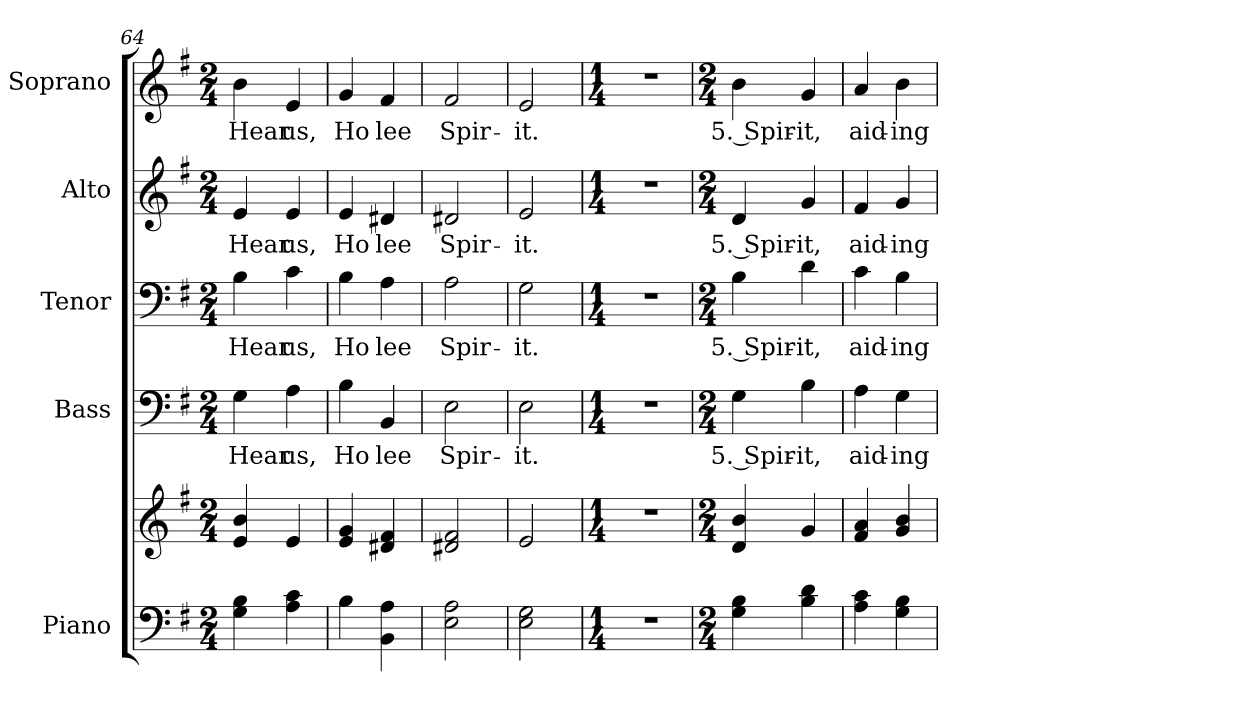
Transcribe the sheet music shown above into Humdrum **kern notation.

**kern	**kern	**kern	**text	**kern	**text	**kern	**text	**kern	**text
*part5	*part5	*part4	*part4	*part3	*part3	*part2	*part2	*part1	*part1
*staff6	*staff5	*staff4	*staff4	*staff3	*staff3	*staff2	*staff2	*staff1	*staff1
*I"Piano	*	*I"Bass	*	*I"Tenor	*	*I"Alto	*	*I"Soprano	*
*I'Pno.	*	*I'B.	*	*I'T.	*	*I'A.	*	*I'S.	*
*clefF4	*clefG2	*clefF4	*	*clefF4	*	*clefG2	*	*clefG2	*
*k[f#]	*k[f#]	*k[f#]	*	*k[f#]	*	*k[f#]	*	*k[f#]	*
*G:	*G:	*G:	*	*G:	*	*G:	*	*G:	*
*M2/4	*M2/4	*M2/4	*	*M2/4	*	*M2/4	*	*M2/4	*
=64	=64	=64	=64	=64	=64	=64	=64	=64	=64
!	!	!	!LO:LY:b:color=#000000	!	!	!	!	!	!
!	!	!	!	!	!LO:LY:b:color=#000000	!	!	!	!
!	!	!	!	!	!	!	!LO:LY:b:color=#000000	!	!
!	!	!	!	!	!	!	!	!	!LO:LY:b:color=#000000
4Gi\ 4Bi	4ei/ 4bi	4Gi\	Hear	4Bi\	Hear	4ei/	Hear	4bi\	Hear
!	!	!	!LO:LY:b:color=#000000	!	!	!	!	!	!
!	!	!	!	!	!LO:LY:b:color=#000000	!	!	!	!
!	!	!	!	!	!	!	!LO:LY:b:color=#000000	!	!
!	!	!	!	!	!	!	!	!	!LO:LY:b:color=#000000
4Ai\ 4ci	4ei/	4Ai\	us,	4ci\	us,	4ei/	us,	4ei/	us,
!!LO:PB:g=z
=65	=65	=65	=65	=65	=65	=65	=65	=65	=65
!	!	!	!LO:LY:b:color=#000000	!	!	!	!	!	!
!	!	!	!	!	!LO:LY:b:color=#000000	!	!	!	!
!	!	!	!	!	!	!	!LO:LY:b:color=#000000	!	!
!	!	!	!	!	!	!	!	!	!LO:LY:b:color=#000000
4Bi\	4ei/ 4gi	4Bi\	Ho	4Bi\	Ho	4ei/	Ho	4gi/	Ho
!	!	!	!LO:LY:b:color=#000000	!	!	!	!	!	!
!	!	!	!	!	!LO:LY:b:color=#000000	!	!	!	!
!	!	!	!	!	!	!	!LO:LY:b:color=#000000	!	!
!	!	!	!	!	!	!	!	!	!LO:LY:b:color=#000000
4BBi\ 4Ai	4d#Xi/ 4f#i	4BBi/	lee	4Ai\	lee	4d#Xi/	lee	4f#i/	lee
=66	=66	=66	=66	=66	=66	=66	=66	=66	=66
!	!	!	!LO:LY:b:color=#000000	!	!	!	!	!	!
!	!	!	!	!	!LO:LY:b:color=#000000	!	!	!	!
!	!	!	!	!	!	!	!LO:LY:b:color=#000000	!	!
!	!	!	!	!	!	!	!	!	!LO:LY:b:color=#000000
2Ei\ 2Ai	2d#Xi/ 2f#i	2Ei\	Spir-	2Ai\	Spir-	2d#Xi/	Spir-	2f#i/	Spir-
=67	=67	=67	=67	=67	=67	=67	=67	=67	=67
!	!	!	!LO:LY:b:color=#000000	!	!	!	!	!	!
!	!	!	!	!	!LO:LY:b:color=#000000	!	!	!	!
!	!	!	!	!	!	!	!LO:LY:b:color=#000000	!	!
!	!	!	!	!	!	!	!	!	!LO:LY:b:color=#000000
2Ei\ 2Gi	2ei/	2Ei\	-it.	2Gi\	-it.	2ei/	-it.	2ei/	-it.
!!LO:PB:g=z
=68	=68	=68	=68	=68	=68	=68	=68	=68	=68
*M1/4	*M1/4	*M1/4	*	*M1/4	*	*M1/4	*	*M1/4	*
!LO:N:vis=1	!LO:N:vis=1	!LO:N:vis=1	!	!LO:N:vis=1	!	!LO:N:vis=1	!	!LO:N:vis=1	!
4r	4r	4r	.	4r	.	4r	.	4r	.
=69	=69	=69	=69	=69	=69	=69	=69	=69	=69
*M2/4	*M2/4	*M2/4	*	*M2/4	*	*M2/4	*	*M2/4	*
!	!	!	!LO:LY:b:color=#000000	!	!	!	!	!	!
!	!	!	!	!	!LO:LY:b:color=#000000	!	!	!	!
!	!	!	!	!	!	!	!LO:LY:b:color=#000000	!	!
!	!	!	!	!	!	!	!	!	!LO:LY:b:color=#000000
4Gi\ 4Bi	4di/ 4bi	4Gi\	5. Spir-	4Bi\	5. Spir-	4di/	5. Spir-	4bi\	5. Spir-
!	!	!	!LO:LY:b:color=#000000	!	!	!	!	!	!
!	!	!	!	!	!LO:LY:b:color=#000000	!	!	!	!
!	!	!	!	!	!	!	!LO:LY:b:color=#000000	!	!
!	!	!	!	!	!	!	!	!	!LO:LY:b:color=#000000
4Bi\ 4di	4gi/	4Bi\	-it,	4di\	-it,	4gi/	-it,	4gi/	-it,
=70	=70	=70	=70	=70	=70	=70	=70	=70	=70
!	!	!	!LO:LY:b:color=#000000	!	!	!	!	!	!
!	!	!	!	!	!LO:LY:b:color=#000000	!	!	!	!
!	!	!	!	!	!	!	!LO:LY:b:color=#000000	!	!
!	!	!	!	!	!	!	!	!	!LO:LY:b:color=#000000
4Ai\ 4ci	4f#i/ 4ai	4Ai\	aid-	4ci\	aid-	4f#i/	aid-	4ai/	aid-
!	!	!	!LO:LY:b:color=#000000	!	!	!	!	!	!
!	!	!	!	!	!LO:LY:b:color=#000000	!	!	!	!
!	!	!	!	!	!	!	!LO:LY:b:color=#000000	!	!
!	!	!	!	!	!	!	!	!	!LO:LY:b:color=#000000
4Gi\ 4Bi	4gi/ 4bi	4Gi\	-ing	4Bi\	-ing	4gi/	-ing	4bi\	-ing
=	=	=	=	=	=	=	=	=	=
*-	*-	*-	*-	*-	*-	*-	*-	*-	*-
